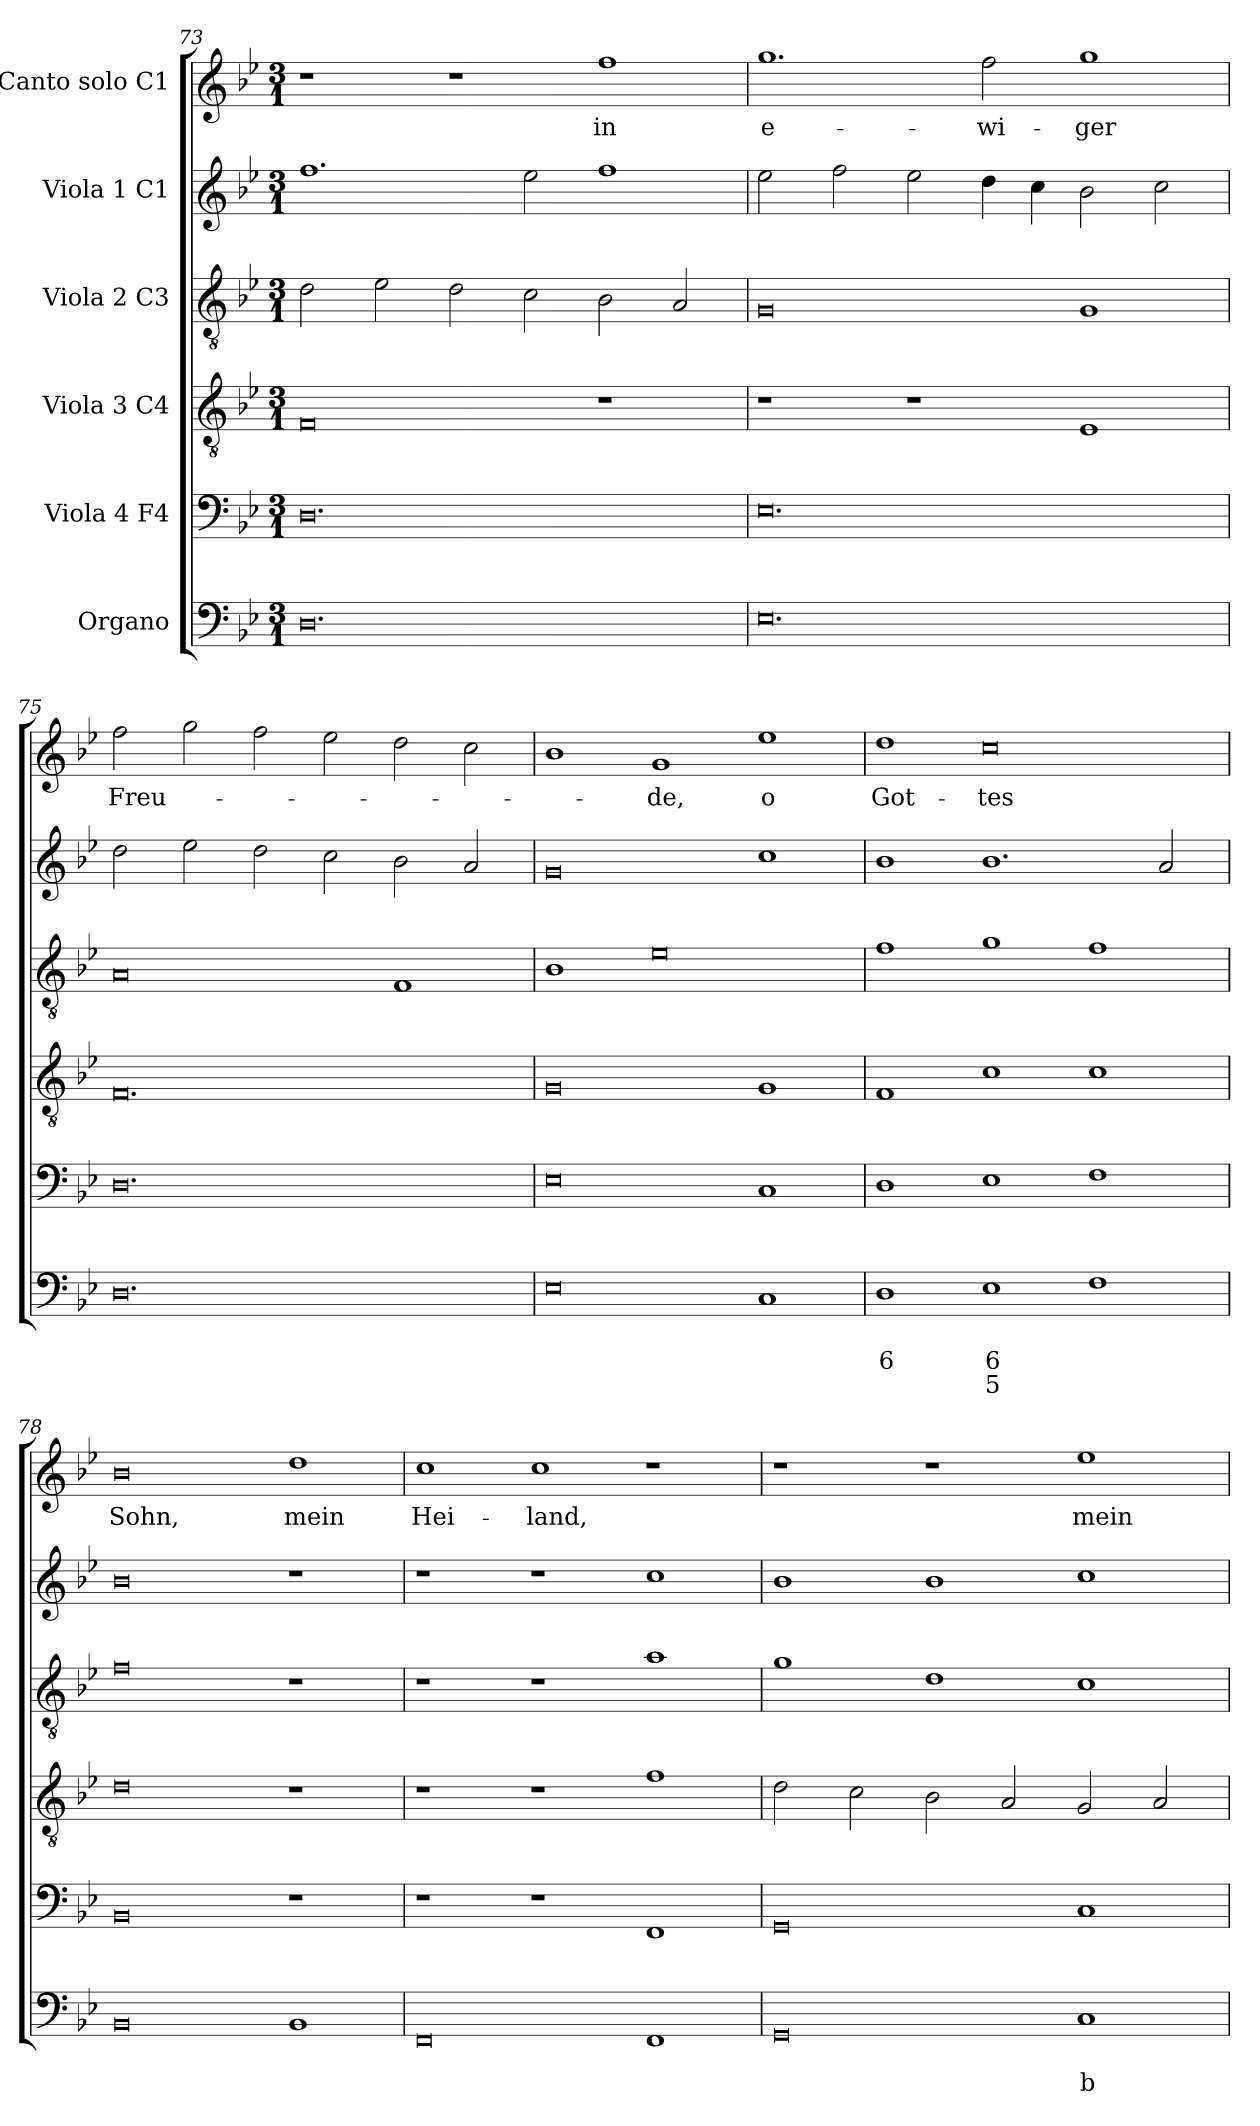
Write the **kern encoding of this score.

**kern	**text	**text	**text	**kern	**kern	**kern	**kern	**kern	**text
*part6	*part6	*part6	*part6	*part5	*part4	*part3	*part2	*part1	*part1
*staff6	*staff6	*staff6	*staff6	*staff5	*staff4	*staff3	*staff2	*staff1	*staff1
*I"Organo	*	*	*	*I"Viola 4 F4	*I"Viola 3 C4	*I"Viola 2 C3	*I"Viola 1 C1	*I"Canto solo C1	*
*clefF4	*	*	*	*clefF4	*clefGv2	*clefGv2	*clefG2	*clefG2	*
*k[b-e-]	*	*	*	*k[b-e-]	*k[b-e-]	*k[b-e-]	*k[b-e-]	*k[b-e-]	*
*B-:	*	*	*	*B-:	*B-:	*B-:	*B-:	*B-:	*
*M3/1	*	*	*	*M3/1	*M3/1	*M3/1	*M3/1	*M3/1	*
=73	=73	=73	=73	=73	=73	=73	=73	=73	=73
0.D	.	.	.	0.D	0F	2d\	1.ff	1r	.
.	.	.	.	.	.	2e-\	.	.	.
.	.	.	.	.	.	2d\	.	1r	.
.	.	.	.	.	.	2c\	2ee-\	.	.
!	!	!	!	!	!	!	!	!	!LO:LY:b
.	.	.	.	.	1r	2B-\	1ff	1ff	in
.	.	.	.	.	.	2A/	.	.	.
=74	=74	=74	=74	=74	=74	=74	=74	=74	=74
!	!	!	!	!	!	!	!	!	!LO:LY:b
0.E-	.	.	.	0.E-	1r	0G	2ee-\	1.gg	e-
.	.	.	.	.	.	.	2ff\	.	.
.	.	.	.	.	1r	.	2ee-\	.	.
!	!	!	!	!	!	!	!	!	!LO:LY:b
.	.	.	.	.	.	.	4dd\	2ff\	-wi-
.	.	.	.	.	.	.	4cc\	.	.
!	!	!	!	!	!	!	!	!	!LO:LY:b
.	.	.	.	.	1E-	1G	2b-\	1gg	-ger
.	.	.	.	.	.	.	2cc\	.	.
=75	=75	=75	=75	=75	=75	=75	=75	=75	=75
!	!	!	!	!	!	!	!	!	!LO:LY:b
0.D	.	.	.	0.D	0.F	0A	2dd\	2ff\	Freu-
.	.	.	.	.	.	.	2ee-\	2gg\	.
.	.	.	.	.	.	.	2dd\	2ff\	.
.	.	.	.	.	.	.	2cc\	2ee-\	.
.	.	.	.	.	.	1F	2b-\	2dd\	.
.	.	.	.	.	.	.	2a/	2cc\	.
!!LO:LB:g=z
=76	=76	=76	=76	=76	=76	=76	=76	=76	=76
0E-	.	.	.	0E-	0G	1B-	0g	1b-	.
!	!	!	!	!	!	!	!	!	!LO:LY:b
.	.	.	.	.	.	0e-	.	1g	-de,
!	!	!	!	!	!	!	!	!	!LO:LY:b
1C	.	.	.	1C	1G	.	1cc	1ee-	o
=77	=77	=77	=77	=77	=77	=77	=77	=77	=77
!	!	!LO:LY:b	!	!	!	!	!	!	!LO:LY:b
1D	.	6	.	1D	1F	1f	1b-	1dd	Got-
!	!	!LO:LY:b	!LO:LY:b	!	!	!	!	!	!LO:LY:b
1E-	.	6	5	1E-	1c	1g	1.b-	0cc	-tes
1F	.	.	.	1F	1c	1f	.	.	.
.	.	.	.	.	.	.	2a/	.	.
=78	=78	=78	=78	=78	=78	=78	=78	=78	=78
!	!	!	!	!	!	!	!	!	!LO:LY:b
0BB-	.	.	.	0BB-	0d	0f	0b-	0b-	Sohn,
!	!	!	!	!	!	!	!	!	!LO:LY:b
1BB-	.	.	.	1r	1r	1r	1r	1dd	mein
=79	=79	=79	=79	=79	=79	=79	=79	=79	=79
!	!	!	!	!	!	!	!	!	!LO:LY:b
0FF	.	.	.	1r	1r	1r	1r	1cc	Hei-
!	!	!	!	!	!	!	!	!	!LO:LY:b
.	.	.	.	1r	1r	1r	1r	1cc	-land,
1FF	.	.	.	1FF	1f	1a	1cc	1r	.
=80	=80	=80	=80	=80	=80	=80	=80	=80	=80
0GG	.	.	.	0GG	2d\	1g	1b-	1r	.
.	.	.	.	.	2c\	.	.	.	.
.	.	.	.	.	2B-\	1d	1b-	1r	.
.	.	.	.	.	2A/	.	.	.	.
!	!	!LO:LY:b	!	!	!	!	!	!	!LO:LY:b
1C	.	b	.	1C	2G/	1c	1cc	1ee-	mein
.	.	.	.	.	2A/	.	.	.	.
=	=	=	=	=	=	=	=	=	=
*-	*-	*-	*-	*-	*-	*-	*-	*-	*-
